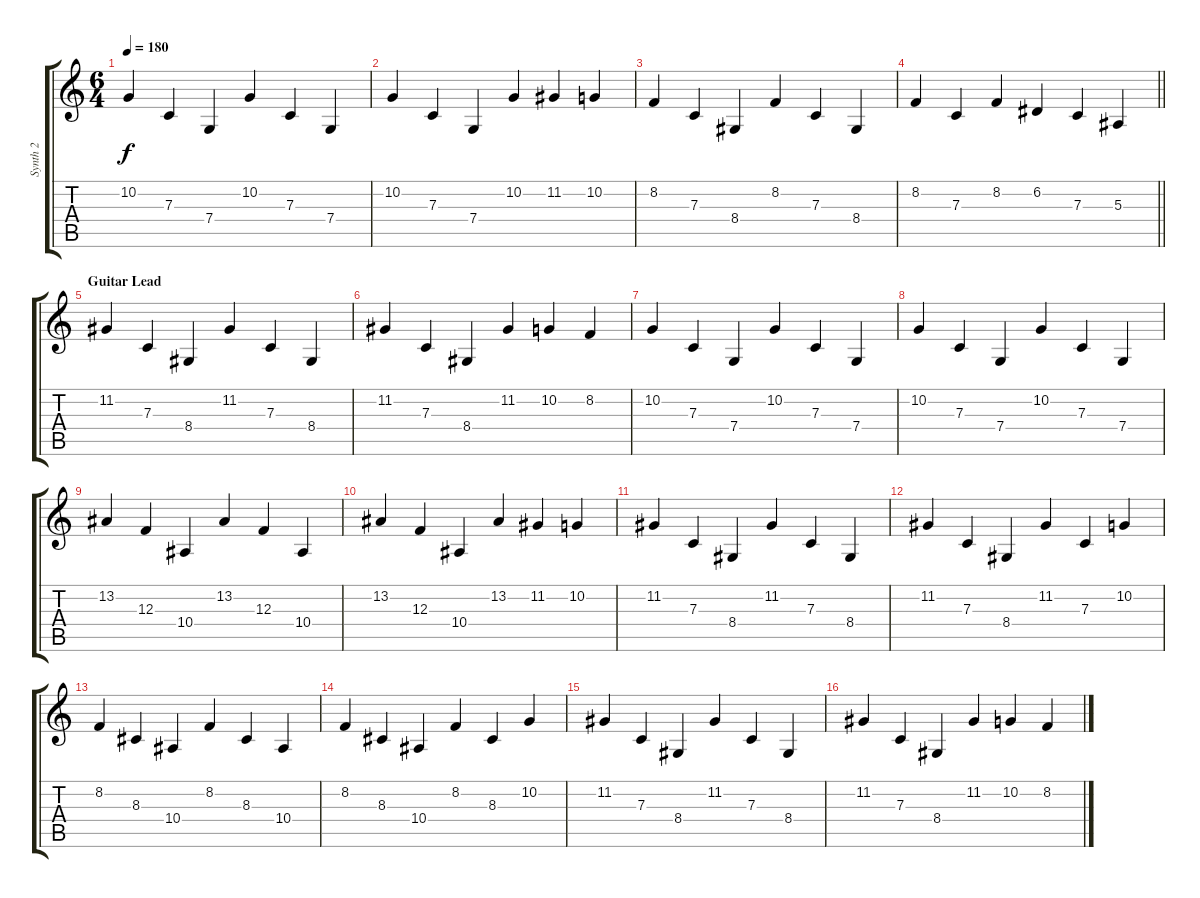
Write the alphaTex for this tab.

\track ("Synth 2" "Synth 2") {instrument acousticgrandpiano}
\staff {score tabs}
\tuning (D4 A3 F3 C3 G2 D2) {hide}
\ts (6 4)
\tempo 180
\clef g2
\ks c
10.2.4{dy f} 7.3.4 7.4.4 10.2.4 7.3.4 7.4.4 |
10.2.4 7.3.4 7.4.4 10.2.4 11.2.4 10.2.4 |
8.2.4 7.3.4 8.4.4 8.2.4 7.3.4 8.4.4 |
\barLineRight lightlight
8.2.4 7.3.4 8.2.4 6.2.4 7.3.4 5.3.4 |
\section ("" "Guitar Lead")
11.2.4 7.3.4 8.4.4 11.2.4 7.3.4 8.4.4 |
11.2.4 7.3.4 8.4.4 11.2.4 10.2.4 8.2.4 |
10.2.4 7.3.4 7.4.4 10.2.4 7.3.4 7.4.4 |
10.2.4 7.3.4 7.4.4 10.2.4 7.3.4 7.4.4 |
13.2.4 12.3.4 10.4.4 13.2.4 12.3.4 10.4.4 |
13.2.4 12.3.4 10.4.4 13.2.4 11.2.4 10.2.4 |
11.2.4 7.3.4 8.4.4 11.2.4 7.3.4 8.4.4 |
11.2.4 7.3.4 8.4.4 11.2.4 7.3.4 10.2.4 |
8.2.4 8.3.4 10.4.4 8.2.4 8.3.4 10.4.4 |
8.2.4 8.3.4 10.4.4 8.2.4 8.3.4 10.2.4 |
11.2.4 7.3.4 8.4.4 11.2.4 7.3.4 8.4.4 |
11.2.4 7.3.4 8.4.4 11.2.4 10.2.4 8.2.4
